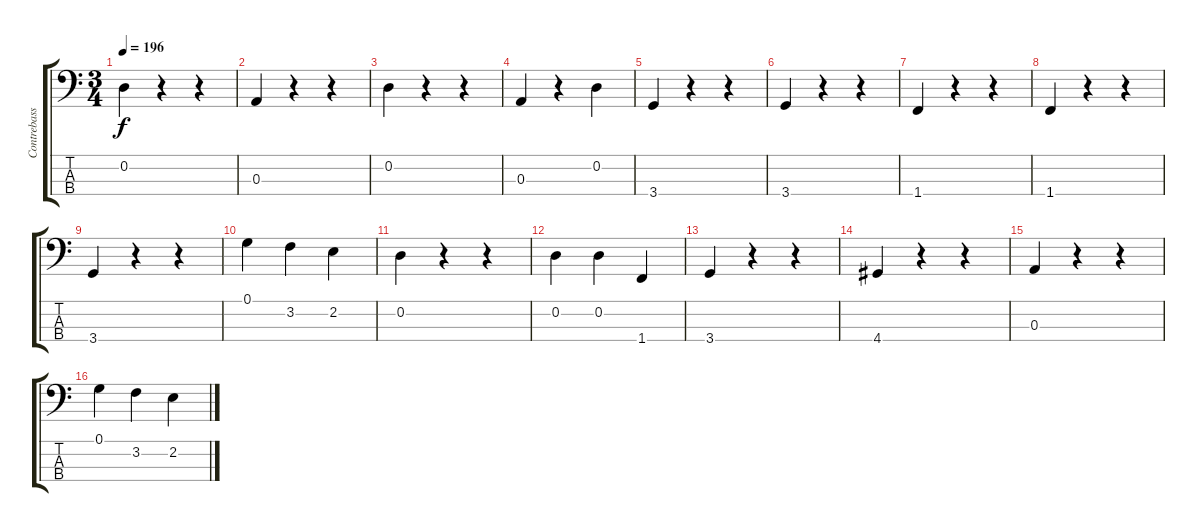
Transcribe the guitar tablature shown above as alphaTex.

\track ("Contrebasse" "Contrebass") {instrument acousticbass}
\staff {score tabs}
\tuning (G2 D2 A1 E1) {hide}
\ts (3 4)
\tempo 196
\clef f4
\ks c
0.2.4{dy f} r.4 r.4 |
0.3.4 r.4 r.4 |
0.2.4 r.4 r.4 |
0.3.4 r.4 0.2.4 |
3.4.4 r.4 r.4 |
3.4.4 r.4 r.4 |
1.4.4 r.4 r.4 |
1.4.4 r.4 r.4 |
3.4.4 r.4 r.4 |
0.1.4 3.2.4 2.2.4 |
0.2.4 r.4 r.4 |
0.2.4 0.2.4 1.4.4 |
3.4.4 r.4 r.4 |
4.4.4 r.4 r.4 |
0.3.4 r.4 r.4 |
0.1.4 3.2.4 2.2.4
